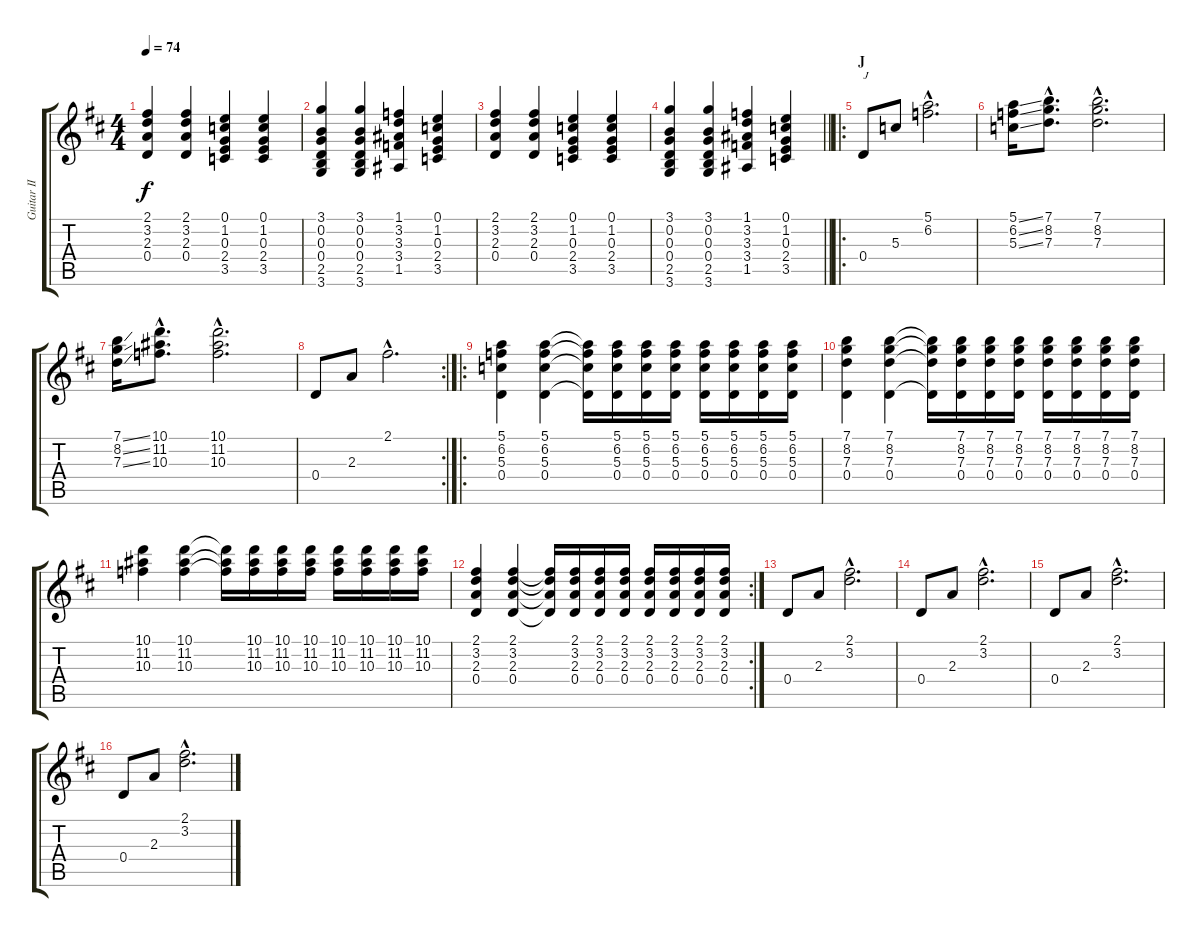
\track ("Guitar II" "Guitar II") {instrument electricguitarclean}
\staff {score tabs}
\tuning (E4 B3 G3 D3 A2 E2) {hide}
\ts (4 4)
\tempo 74
\clef g2
\ks d
(2.1 3.2 2.3 0.4).4{dy f} (2.1 3.2 2.3 0.4).4 (0.1 1.2 0.3 2.4 3.5).4 (0.1 1.2 0.3 2.4 3.5).4 |
(3.1 0.2 0.3 0.4 2.5 3.6).4 (3.1 0.2 0.3 0.4 2.5 3.6).4 (1.1 3.2 3.3 3.4 1.5).4 (0.1 1.2 0.3 2.4 3.5).4 |
(2.1 3.2 2.3 0.4).4 (2.1 3.2 2.3 0.4).4 (0.1 1.2 0.3 2.4 3.5).4 (0.1 1.2 0.3 2.4 3.5).4 |
\barLineRight lightlight
(3.1 0.2 0.3 0.4 2.5 3.6).4 (3.1 0.2 0.3 0.4 2.5 3.6).4 (1.1 3.2 3.3 3.4 1.5).4 (0.1 1.2 0.3 2.4 3.5).4 |
\ro
\section ("" "J")
0.4.8{txt "J"} 5.3.8 (5.1{hac} 6.2{hac}).2{d} |
(5.1{ss} 6.2{ss} 5.3{ss}).16 (7.1{hac} 8.2{hac} 7.3{hac}).8{d} (7.1{hac} 8.2{hac} 7.3{hac}).2{d} |
(7.1{ss} 8.2{ss} 7.3{ss}).16 (10.1{hac} 11.2{hac} 10.3{hac}).8{d} (10.1{hac} 11.2{hac} 10.3{hac}).2{d} |
\rc 2
0.4.8 2.3.8 2.1{hac}.2{d} |
\ro
(5.1 6.2 5.3 0.4).4 (5.1 6.2 5.3 0.4).4 (5.1{t} 6.2{t} 5.3{t} 0.4{t}).16 (5.1 6.2 5.3 0.4).16 (5.1 6.2 5.3 0.4).16 (5.1 6.2 5.3 0.4).16 (5.1 6.2 5.3 0.4).16 (5.1 6.2 5.3 0.4).16 (5.1 6.2 5.3 0.4).16 (5.1 6.2 5.3 0.4).16 |
(7.1 8.2 7.3 0.4).4 (7.1 8.2 7.3 0.4).4 (7.1{t} 8.2{t} 7.3{t} 0.4{t}).16 (7.1 8.2 7.3 0.4).16 (7.1 8.2 7.3 0.4).16 (7.1 8.2 7.3 0.4).16 (7.1 8.2 7.3 0.4).16 (7.1 8.2 7.3 0.4).16 (7.1 8.2 7.3 0.4).16 (7.1 8.2 7.3 0.4).16 |
(10.1 11.2 10.3).4 (10.1 11.2 10.3).4 (10.1{t} 11.2{t} 10.3{t}).16 (10.1 11.2 10.3).16 (10.1 11.2 10.3).16 (10.1 11.2 10.3).16 (10.1 11.2 10.3).16 (10.1 11.2 10.3).16 (10.1 11.2 10.3).16 (10.1 11.2 10.3).16 |
\rc 2
(2.1 3.2 2.3 0.4).4 (2.1 3.2 2.3 0.4).4 (2.1{t} 3.2{t} 2.3{t} 0.4{t}).16 (2.1 3.2 2.3 0.4).16 (2.1 3.2 2.3 0.4).16 (2.1 3.2 2.3 0.4).16 (2.1 3.2 2.3 0.4).16 (2.1 3.2 2.3 0.4).16 (2.1 3.2 2.3 0.4).16 (2.1 3.2 2.3 0.4).16 |
0.4.8 2.3.8 (2.1{hac} 3.2{hac}).2{d} |
0.4.8 2.3.8 (2.1{hac} 3.2{hac}).2{d volume 0} |
0.4.8 2.3.8 (2.1{hac} 3.2{hac}).2{d} |
0.4.8 2.3.8 (2.1{hac} 3.2{hac}).2{d}
